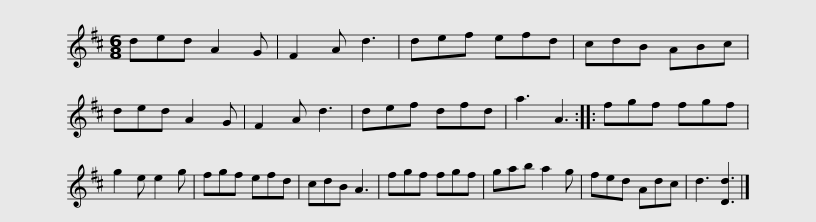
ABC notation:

X:1
L:1/8
M:6/8
I:linebreak $
K:D
V:1 treble
V:1
 ded A2 G | F2 A d3 | def efd | cdB ABc | ded A2 G | %5
 F2 A d3 | def dfd | a3 A3 ::$ fgf fgf | g2 e e2 g | %10
 fgf efd | cdB A3 | fgf fgf | gab a2 g | fed Adc | %15
 d3 [Dd]3 |] %16
